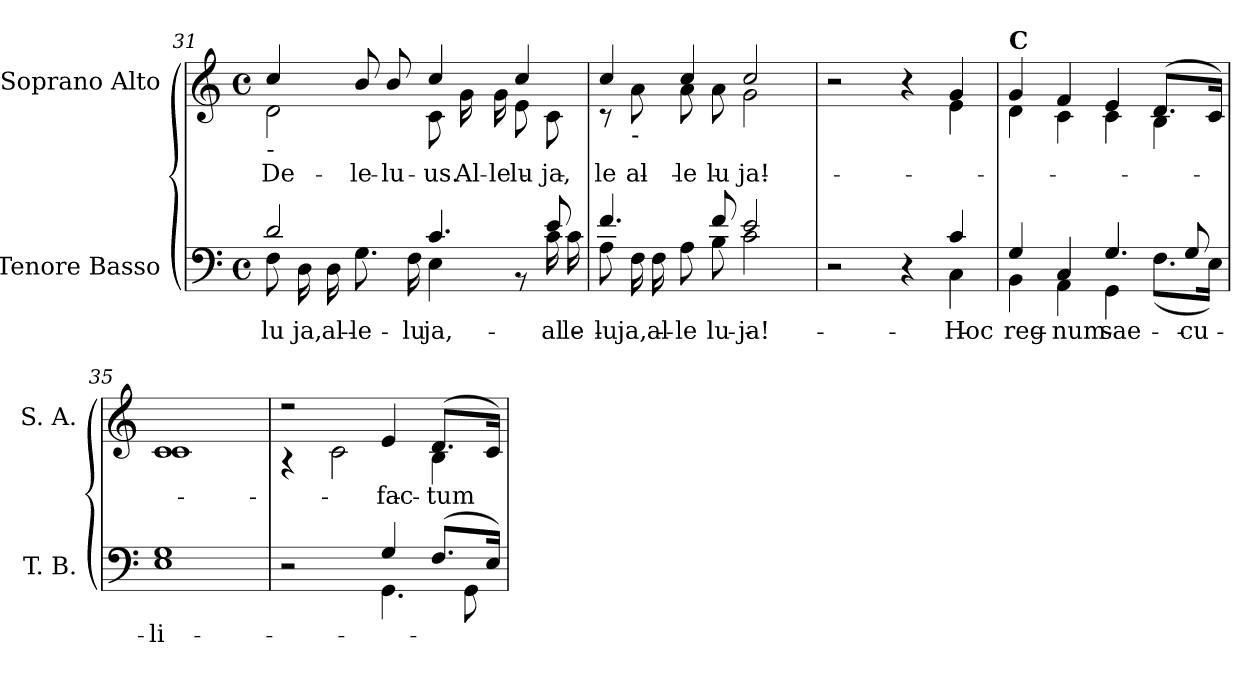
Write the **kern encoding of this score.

**kern	**text	**kern	**text
*part2	*part2	*part1	*part1
*staff2	*staff2	*staff1	*staff1
*I"Tenore Basso	*	*I"Soprano Alto	*
*I'T. B.	*	*I'S. A.	*
!!LO:LB:g=z
*clefF4	*	*clefG2	*
*k[]	*	*k[]	*
*C:	*	*C:	*
*M4/4	*	*M4/4	*
*met(c)	*	*met(c)	*
=31	=31	=31	=31
!	!LO:LY:a:color=#000000	!	!
*^	*	*	*
!	!	!LO:LY:b:color=#000000	!	!
!	!	!	!	!LO:LY:a:color=#000000
*	*	*	*^	*
!	!	!	!LO:TX:b:t=-	!	!
!	!	!	!	!	!LO:LY:b:color=#000000
2di/	8Fi\	-lu-	4cci/	2di\	De-
!	!	!LO:LY:b:color=#000000	!	!	!
.	16Di\	-ja,	.	.	.
!	!	!LO:LY:b:color=#000000	!	!	!
.	16Di\	al-	.	.	.
!	!	!LO:LY:b:color=#000000	!	!	!
!	!	!	!	!	!LO:LY:a:color=#000000
.	8.Gi\	-le-	8bi/	.	-le-
!	!	!	!	!	!LO:LY:a:color=#000000
.	.	.	8bi/	.	-lu-
!	!	!LO:LY:b:color=#000000	!	!	!
.	16Fi\	-lu-	.	.	.
!	!	!LO:LY:a:color=#000000	!	!	!
!	!	!LO:LY:b:color=#000000	!	!	!
!	!	!	!	!	!LO:LY:a:color=#000000
!	!	!	!	!	!LO:LY:b:color=#000000
4.ci/	4Ei\	-ja,	4cci/	8ci\	-us.
!	!	!	!	!	!LO:LY:b:color=#000000
.	.	.	.	16gi\	Al-
!	!	!	!	!	!LO:LY:b:color=#000000
.	.	.	.	16gi\	-le-
!	!	!	!	!	!LO:LY:a:color=#000000
!	!	!	!	!	!LO:LY:b:color=#000000
.	8r	.	4cci/	8ei\	-lu-
!	!	!LO:LY:a:color=#000000	!	!	!
!	!	!LO:LY:b:color=#000000	!	!	!
!	!	!	!	!	!LO:LY:b:color=#000000
8ei/	16ci\	al-	.	8ci\	-ja,
!	!	!LO:LY:b:color=#000000	!	!	!
.	16ci\	-le-	.	.	.
=32	=32	=32	=32	=32	=32
!	!	!LO:LY:a:color=#000000	!	!	!
!	!	!LO:LY:b:color=#000000	!	!	!
!	!	!	!	!	!LO:LY:a:color=#000000
4.fi/	8Ai\	-lu-	4cci/	8r	-le-
!	!	!LO:LY:b:color=#000000	!	!	!
!	!	!	!	!LO:TX:b:t=-	!
!	!	!	!	!	!LO:LY:b:color=#000000
.	16Fi\	-ja,	.	8ai\	al-
!	!	!LO:LY:b:color=#000000	!	!	!
.	16Fi\	al-	.	.	.
!	!	!LO:LY:b:color=#000000	!	!	!
!	!	!	!	!	!LO:LY:a:color=#000000
!	!	!	!	!	!LO:LY:b:color=#000000
.	8Ai\	-le-	4cci/	8ai\	-le-
!	!	!LO:LY:a:color=#000000	!	!	!
!	!	!LO:LY:b:color=#000000	!	!	!
!	!	!	!	!	!LO:LY:b:color=#000000
8fi/	8Bi\	-lu-	.	8ai\	-lu-
!	!	!LO:LY:a:color=#000000	!	!	!
!	!	!LO:LY:b:color=#000000	!	!	!
!	!	!	!	!	!LO:LY:a:color=#000000
!	!	!	!	!	!LO:LY:b:color=#000000
2ei/	2ci\	-ja!	2cci/	2gi\	-ja!
=33	=33	=33	=33	=33	=33
2r	2ryy	.	2r	2ryy	.
4r	4ryy	.	4r	4ryy	.
!	!	!LO:LY:a:color=#000000	!	!	!
4ci/	4Ci\	Hoc	4gi/	4ei\	.
=34	=34	=34	=34	=34	=34
!	!	!	!LO:TX:a:B:t=C	!	!
!	!	!LO:LY:a:color=#000000	!	!	!
4Gi/	4BBi\	reg-	4gi/	4di\	.
!	!	!LO:LY:a:color=#000000	!	!	!
4Ci/	4AAi\	-num	4fi/	4ci\	.
!	!	!LO:LY:a:color=#000000	!	!	!
4.Gi/	4GGi\	sae-	4ei/	4ci\	.
.	(8.Fi\L	.	(8.di/L	4Bi\	.
!	!	!LO:LY:a:color=#000000	!	!	!
8Gi/	.	-cu-	.	.	.
.	16Ei\Jk)	.	16ci/Jk)	.	.
=35	=35	=35	=35	=35	=35
!	!	!LO:LY:a:color=#000000	!	!	!
1Gi	1Ei	-li	1ci	1ci	.
!!LO:LB:g=z	!!
=36	=36	=36	=36	=36	=36
2r	2ryy	.	2r	4r	.
.	.	.	.	2ci\	.
!	!	!	!	!	!LO:LY:b:color=#000000
4Gi/	4.GGi\	.	4ei/	.	fac-
!	!	!	!	!	!LO:LY:b:color=#000000
(8.Fi/L	.	.	(8.di/L	4Bi\	-tum
.	8GGi\	.	.	.	.
16Ei/Jk)	.	.	16ci/Jk)	.	.
*v	*v	*	*	*	*
*	*	*v	*v	*
=	=	=	=
*-	*-	*-	*-
